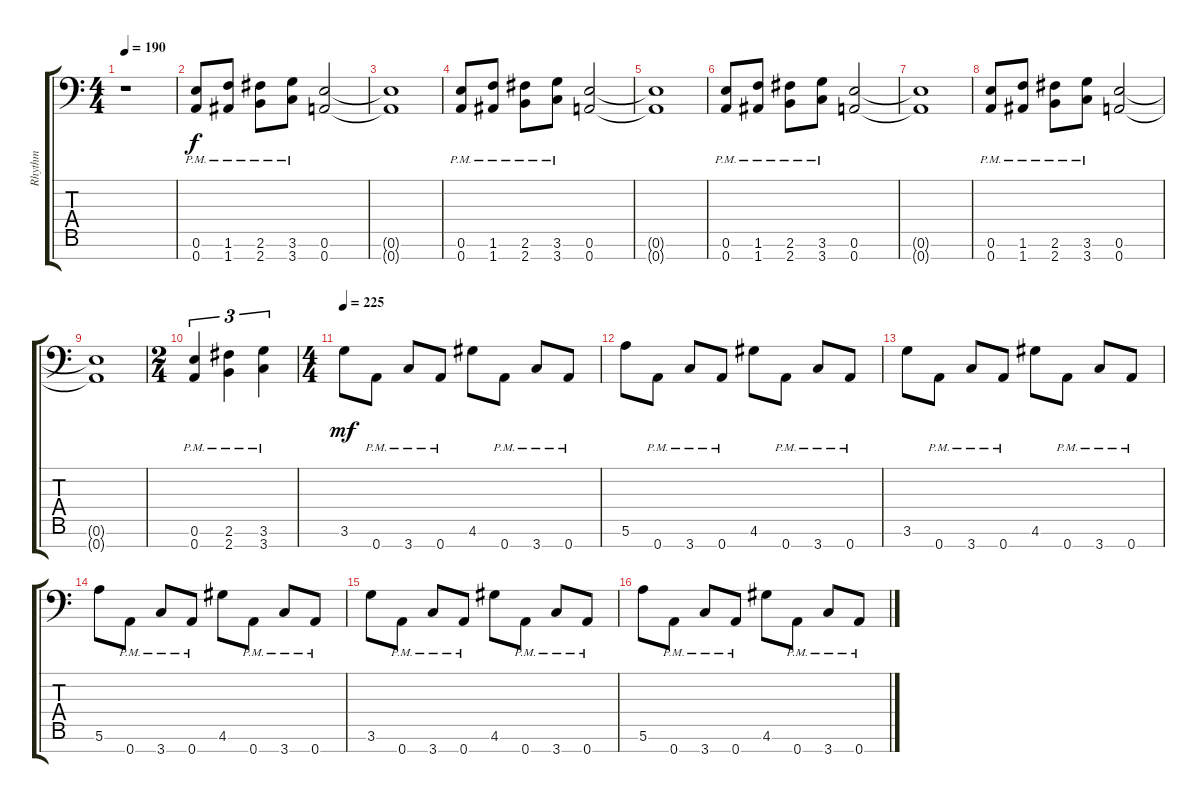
\track ("Rhythm" "Rhythm") {instrument overdrivenguitar}
\staff {score tabs}
\tuning (E4 B3 G3 D3 A2 E2 A1) {hide}
\ts (4 4)
\tempo 190
\clef f4
\ks c
r.1{dy f instrument overdrivenguitar} |
(0.6{pm} 0.7{pm}).8 (1.6{pm} 1.7{pm}).8 (2.6{pm} 2.7{pm}).8 (3.6{pm} 3.7{pm}).8 (0.6 0.7).2 |
(0.6{t} 0.7{t}).1 |
(0.6{pm} 0.7{pm}).8 (1.6{pm} 1.7{pm}).8 (2.6{pm} 2.7{pm}).8 (3.6{pm} 3.7{pm}).8 (0.6 0.7).2 |
(0.6{t} 0.7{t}).1 |
(0.6{pm} 0.7{pm}).8 (1.6{pm} 1.7{pm}).8 (2.6{pm} 2.7{pm}).8 (3.6{pm} 3.7{pm}).8 (0.6 0.7).2 |
(0.6{t} 0.7{t}).1 |
(0.6{pm} 0.7{pm}).8 (1.6{pm} 1.7{pm}).8 (2.6{pm} 2.7{pm}).8 (3.6{pm} 3.7{pm}).8 (0.6 0.7).2 |
(0.6{t} 0.7{t}).1 |
\ts (2 4)
(0.6{pm} 0.7{pm}).4{tu (3 2)} (2.6{pm} 2.7{pm}).4{tu (3 2)} (3.6{pm} 3.7{pm}).4{tu (3 2)} |
\ts (4 4)
\tempo 225
3.6.8{dy mf} 0.7{pm}.8 3.7{pm}.8 0.7{pm}.8 4.6.8 0.7{pm}.8 3.7{pm}.8 0.7{pm}.8 |
5.6.8 0.7{pm}.8 3.7{pm}.8 0.7{pm}.8 4.6.8 0.7{pm}.8 3.7{pm}.8 0.7{pm}.8 |
3.6.8 0.7{pm}.8 3.7{pm}.8 0.7{pm}.8 4.6.8 0.7{pm}.8 3.7{pm}.8 0.7{pm}.8 |
5.6.8 0.7{pm}.8 3.7{pm}.8 0.7{pm}.8 4.6.8 0.7{pm}.8 3.7{pm}.8 0.7{pm}.8 |
3.6.8 0.7{pm}.8 3.7{pm}.8 0.7{pm}.8 4.6.8 0.7{pm}.8 3.7{pm}.8 0.7{pm}.8 |
5.6.8 0.7{pm}.8 3.7{pm}.8 0.7{pm}.8 4.6.8 0.7{pm}.8 3.7{pm}.8 0.7{pm}.8
